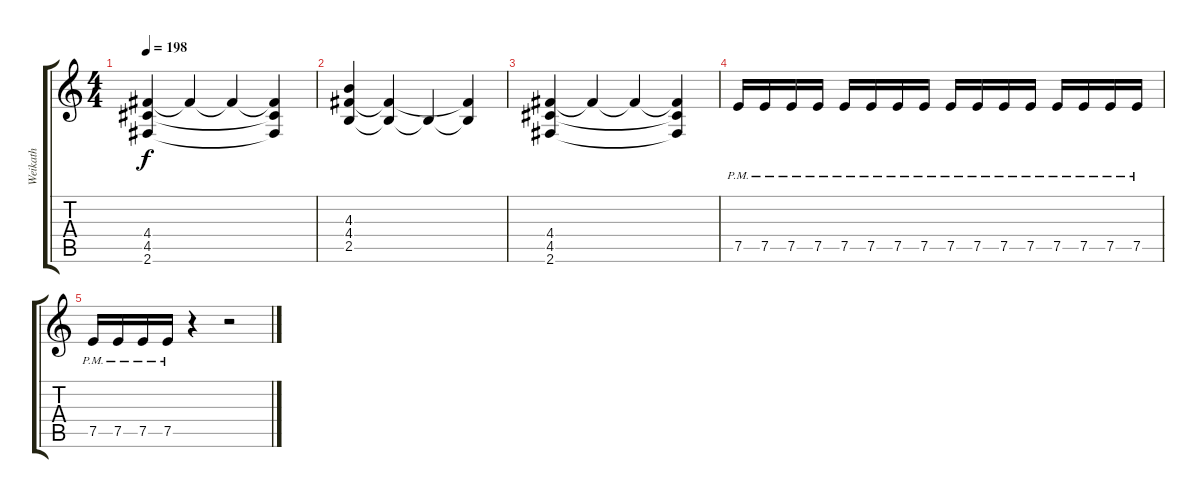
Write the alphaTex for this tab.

\track ("Weikath" "Weikath") {instrument distortionguitar}
\staff {score tabs}
\tuning (E4 B3 G3 D3 A2 E2) {hide}
\ts (4 4)
\tempo 198
\clef g2
\ks c
(4.4 4.5 2.6).4{dy f} 4.4{t}.4 4.4{t}.4 (4.4{t} 4.5{t} 2.6{t}).4 |
(4.3 4.4 2.5).4 (4.4{t} 2.5{t}).4 2.5{t}.4 (4.4{t} 2.5{t}).4 |
(4.4 4.5 2.6).4 4.4{t}.4 4.4{t}.4 (4.4{t} 4.5{t} 2.6{t}).4 |
7.5{pm}.16 7.5{pm}.16 7.5{pm}.16 7.5{pm}.16 7.5{pm}.16 7.5{pm}.16 7.5{pm}.16 7.5{pm}.16 7.5{pm}.16 7.5{pm}.16 7.5{pm}.16 7.5{pm}.16 7.5{pm}.16 7.5{pm}.16 7.5{pm}.16 7.5{pm}.16 |
7.5{pm}.16 7.5{pm}.16 7.5{pm}.16 7.5{pm}.16 r.4 r.2
